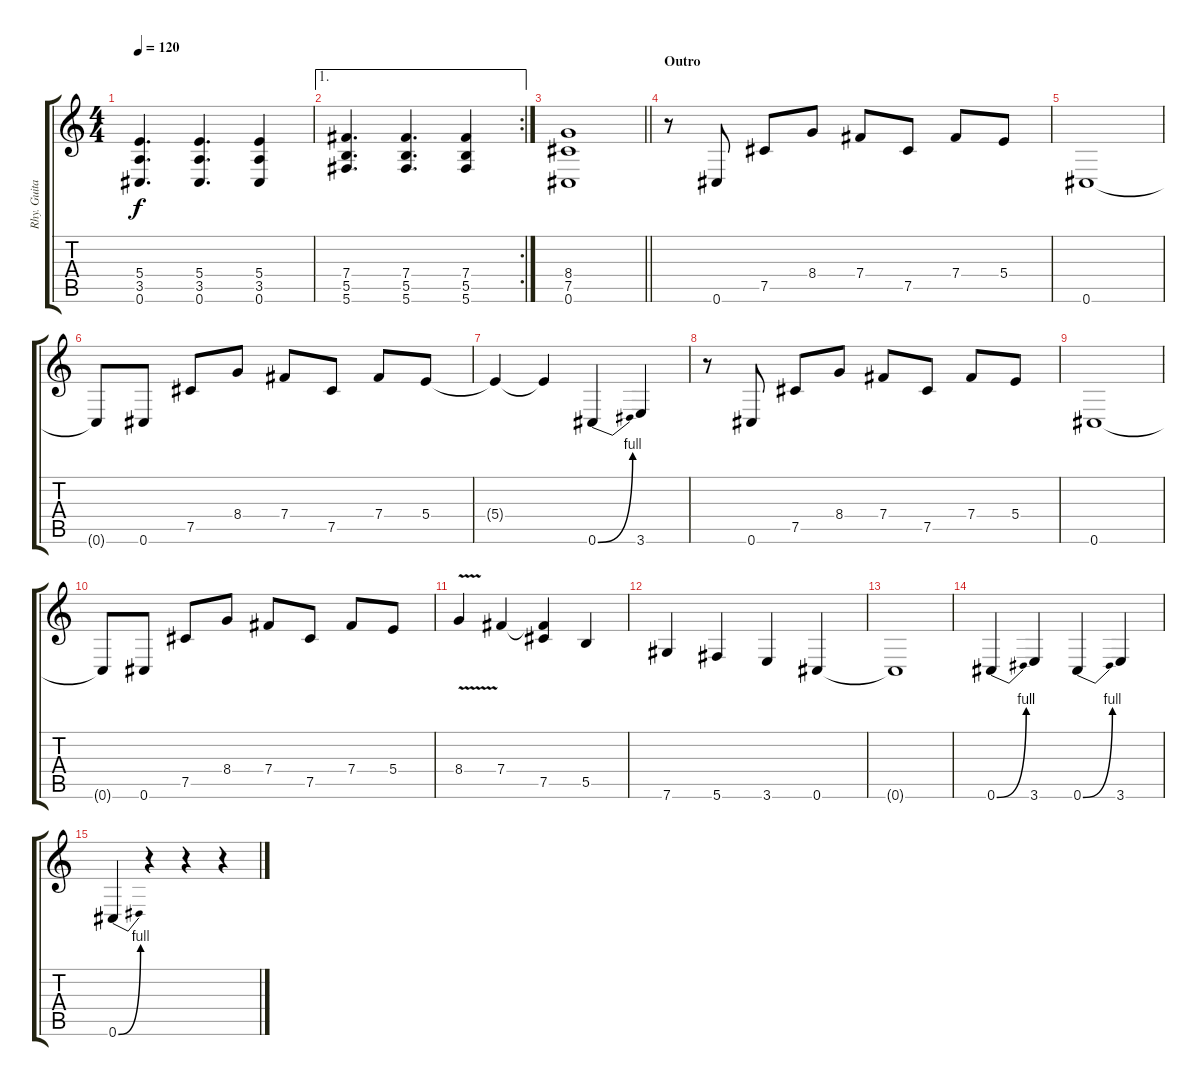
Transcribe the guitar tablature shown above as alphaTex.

\track ("Rhy. Guitar 2" "Rhy. Guita") {instrument overdrivenguitar}
\staff {score tabs}
\tuning (Db4 Ab3 E3 B2 Gb2 Db2) {hide}
\ts (4 4)
\tempo 120
\clef g2
\ks c
(5.4 3.5 0.6).4{d dy f} (5.4 3.5 0.6).4{d} (5.4 3.5 0.6).4 |
\ae 1
\rc 2
(7.4 5.5 5.6).4{d} (7.4 5.5 5.6).4{d} (7.4 5.5 5.6).4 |
\barLineRight lightlight
(8.4 7.5 0.6).1 |
\section ("" "Outro")
r.8 0.6.8 7.5.8 8.4.8 7.4.8 7.5.8 7.4.8 5.4.8 |
0.6.1 |
0.6{t}.8 0.6.8 7.5.8 8.4.8 7.4.8 7.5.8 7.4.8 5.4.8 |
5.4{t}.4 5.4{t}.4 0.6{be (bend 0 0 60 4)}.4 3.6.4 |
r.8 0.6.8 7.5.8 8.4.8 7.4.8 7.5.8 7.4.8 5.4.8 |
0.6.1 |
0.6{t}.8 0.6.8 7.5.8 8.4.8 7.4.8 7.5.8 7.4.8 5.4.8 |
8.4{v}.4 7.4.4 (7.4{t} 7.5).4 5.5.4 |
7.6.4 5.6.4 3.6.4 0.6.4 |
0.6{t}.1 |
0.6{be (bend 0 0 60 4)}.4 3.6.4 0.6{be (bend 0 0 60 4)}.4 3.6.4 |
0.6{be (bend 0 0 60 4)}.4 r.4 r.4 r.4
